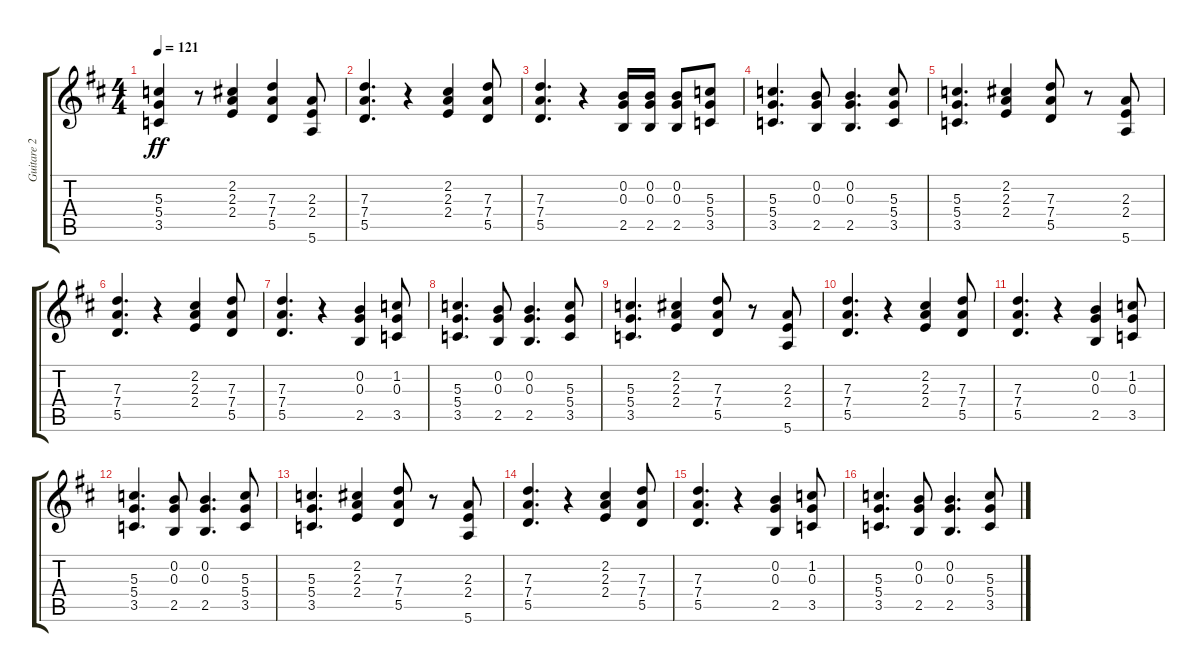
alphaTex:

\track ("Guitare 2" "Guitare 2") {instrument overdrivenguitar}
\staff {score tabs}
\tuning (E4 B3 G3 D3 A2 E2) {hide}
\ts (4 4)
\tempo 121
\clef g2
\ks d
(5.3 5.4 3.5).4{dy ff} r.8 (2.2 2.3 2.4).4 (7.3 7.4 5.5).4 (2.3 2.4 5.6).8 |
(7.3 7.4 5.5).4{d} r.4 (2.2 2.3 2.4).4 (7.3 7.4 5.5).8 |
(7.3 7.4 5.5).4{d} r.4 (0.2 0.3 2.5).16 (0.2 0.3 2.5).16 (0.2 0.3 2.5).8 (5.3 5.4 3.5).8 |
(5.3 5.4 3.5).4{d} (0.2 0.3 2.5).8 (0.2 0.3 2.5).4{d} (5.3 5.4 3.5).8 |
(5.3 5.4 3.5).4{d} (2.2 2.3 2.4).4 (7.3 7.4 5.5).8 r.8 (2.3 2.4 5.6).8 |
(7.3 7.4 5.5).4{d} r.4 (2.2 2.3 2.4).4 (7.3 7.4 5.5).8 |
(7.3 7.4 5.5).4{d} r.4 (0.2 0.3 2.5).4 (1.2 0.3 3.5).8 |
(5.3 5.4 3.5).4{d} (0.2 0.3 2.5).8 (0.2 0.3 2.5).4{d} (5.3 5.4 3.5).8 |
(5.3 5.4 3.5).4{d} (2.2 2.3 2.4).4 (7.3 7.4 5.5).8 r.8 (2.3 2.4 5.6).8 |
(7.3 7.4 5.5).4{d} r.4 (2.2 2.3 2.4).4 (7.3 7.4 5.5).8 |
(7.3 7.4 5.5).4{d} r.4 (0.2 0.3 2.5).4 (1.2 0.3 3.5).8 |
(5.3 5.4 3.5).4{d} (0.2 0.3 2.5).8 (0.2 0.3 2.5).4{d} (5.3 5.4 3.5).8 |
(5.3 5.4 3.5).4{d} (2.2 2.3 2.4).4 (7.3 7.4 5.5).8 r.8 (2.3 2.4 5.6).8 |
(7.3 7.4 5.5).4{d} r.4 (2.2 2.3 2.4).4 (7.3 7.4 5.5).8 |
(7.3 7.4 5.5).4{d} r.4 (0.2 0.3 2.5).4 (1.2 0.3 3.5).8 |
(5.3 5.4 3.5).4{d} (0.2 0.3 2.5).8 (0.2 0.3 2.5).4{d} (5.3 5.4 3.5).8
